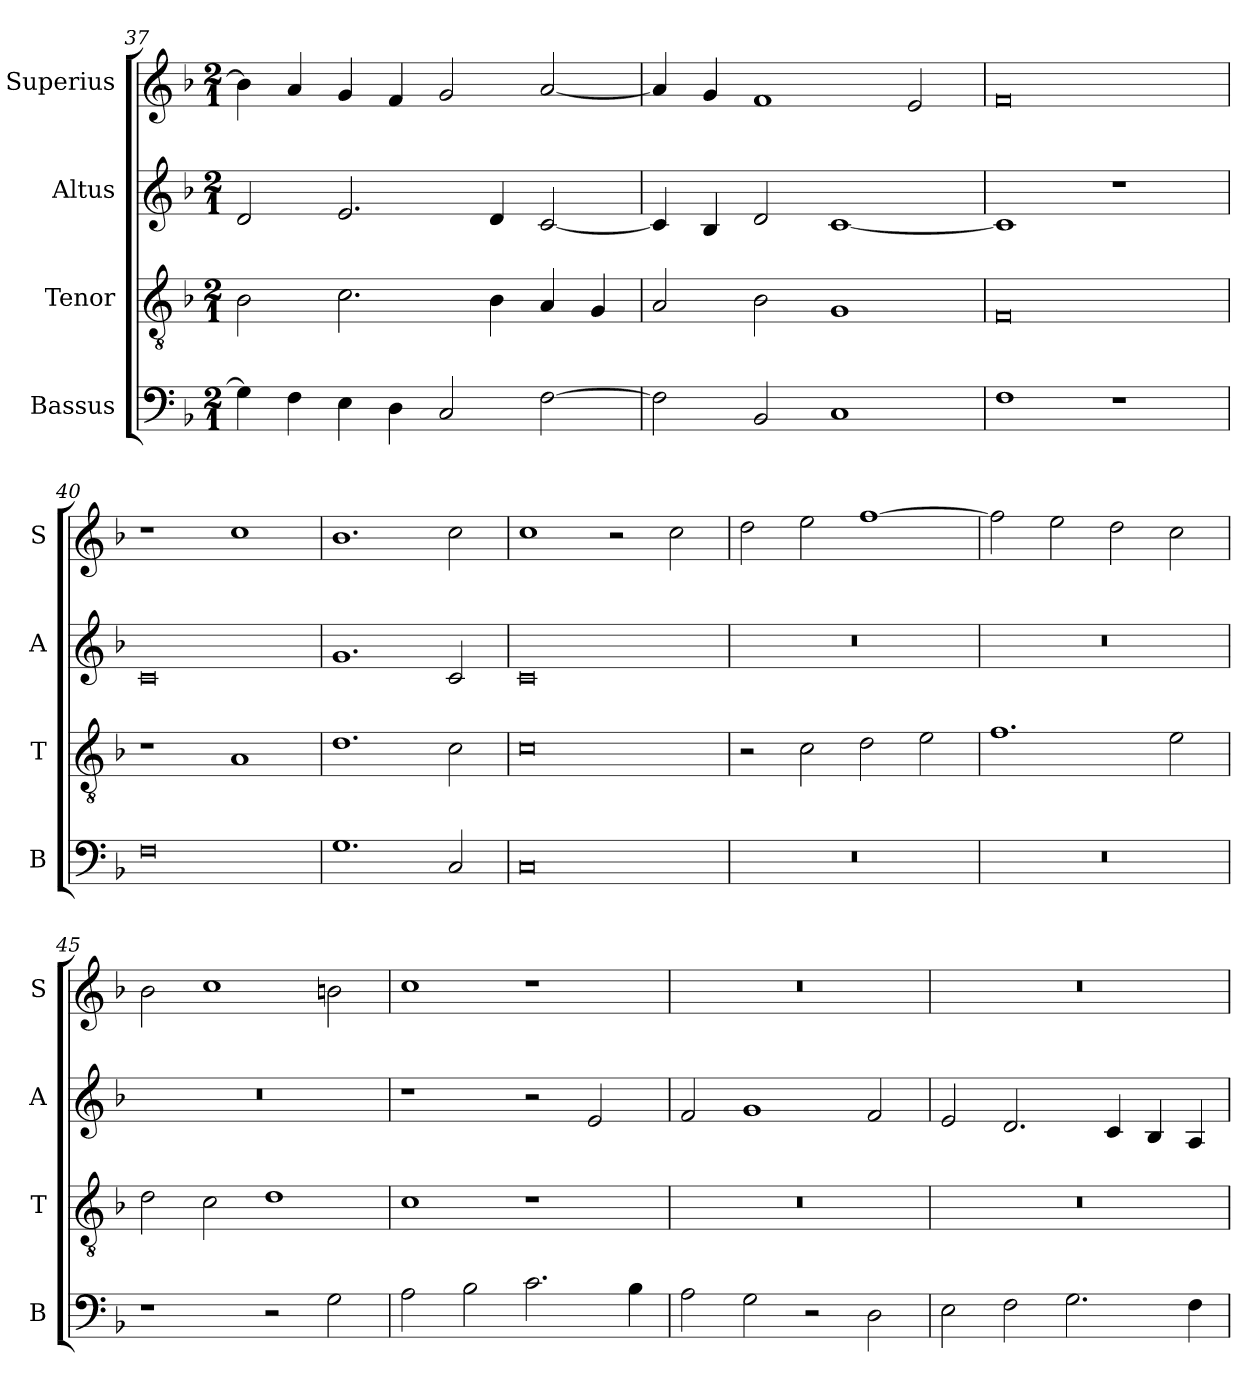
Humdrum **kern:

**kern	**kern	**kern	**kern
*part4	*part3	*part2	*part1
*staff4	*staff3	*staff2	*staff1
*I"Bassus	*I"Tenor	*I"Altus	*I"Superius
*I'B	*I'T	*I'A	*I'S
*clefF4	*clefGv2	*clefG2	*clefG2
*k[b-]	*k[b-]	*k[b-]	*k[b-]
*F:	*F:	*F:	*F:
*M2/1	*M2/1	*M2/1	*M2/1
=37	=37	=37	=37
4G]	2B-	2d	4b-]
4F	.	.	4a
4E	2.c	2.e	4g
4D	.	.	4f
2C	.	.	2g
.	4B-	4d	.
[2F	4A	[2c	[2a
.	4G	.	.
=38	=38	=38	=38
2F]	2A	4c]	4a]
.	.	4B-	4g
2BB-	2B-	2d	1f
1C	1G	[1c	.
.	.	.	2e
=39	=39	=39	=39
1F	0F	1c]	0f
1r	.	1r	.
=40	=40	=40	=40
0F	1r	0c	1r
.	1A	.	1cc
=41	=41	=41	=41
1.G	1.d	1.g	1.b-
2C	2c	2c	2cc
=42	=42	=42	=42
0C	0c	0c	1cc
.	.	.	2r
.	.	.	2cc
=43	=43	=43	=43
0r	2r	0r	2dd
.	2c	.	2ee
.	2d	.	[1ff
.	2e	.	.
=44	=44	=44	=44
0r	1.f	0r	2ff]
.	.	.	2ee
.	.	.	2dd
.	2e	.	2cc
=45	=45	=45	=45
1r	2d	0r	2b-
.	2c	.	1cc
2r	1d	.	.
2G	.	.	2bn
=46	=46	=46	=46
2A	1c	1r	1cc
2B-	.	.	.
2.c	1r	2r	1r
.	.	2e	.
4B-	.	.	.
=47	=47	=47	=47
2A	0r	2f	0r
2G	.	1g	.
2r	.	.	.
2D	.	2f	.
=48	=48	=48	=48
2E	0r	2e	0r
2F	.	2.d	.
2.G	.	.	.
.	.	4c	.
.	.	4B-	.
4F	.	4A	.
=	=	=	=
*-	*-	*-	*-
